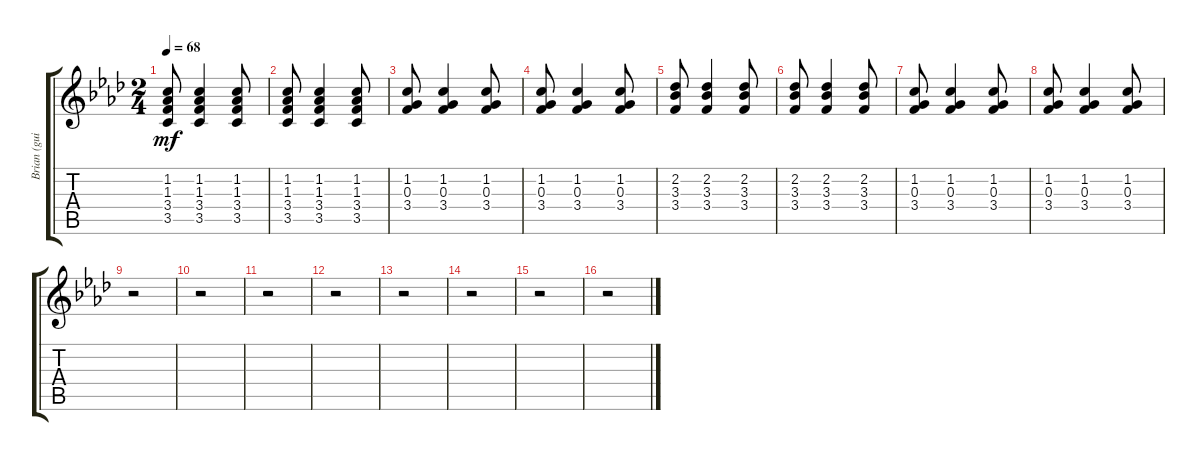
\track ("Brian (guitar 2)" "Brian (gui") {instrument distortionguitar}
\staff {score tabs}
\tuning (E4 B3 G3 D3 A2 E2) {hide}
\ts (2 4)
\tempo 68
\clef g2
\ks fminor
(1.2 1.3 3.4 3.5).8{dy mf} (1.2 1.3 3.4 3.5).4 (1.2 1.3 3.4 3.5).8 |
(1.2 1.3 3.4 3.5).8 (1.2 1.3 3.4 3.5).4 (1.2 1.3 3.4 3.5).8 |
(1.2 0.3 3.4).8 (1.2 0.3 3.4).4 (1.2 0.3 3.4).8 |
(1.2 0.3 3.4).8 (1.2 0.3 3.4).4 (1.2 0.3 3.4).8 |
(2.2 3.3 3.4).8 (2.2 3.3 3.4).4 (2.2 3.3 3.4).8 |
(2.2 3.3 3.4).8 (2.2 3.3 3.4).4 (2.2 3.3 3.4).8 |
(1.2 0.3 3.4).8 (1.2 0.3 3.4).4 (1.2 0.3 3.4).8 |
(1.2 0.3 3.4).8 (1.2 0.3 3.4).4 (1.2 0.3 3.4).8 |
r.2 |
r.2 |
r.2 |
r.2 |
r.2 |
r.2 |
r.2 |
r.2
